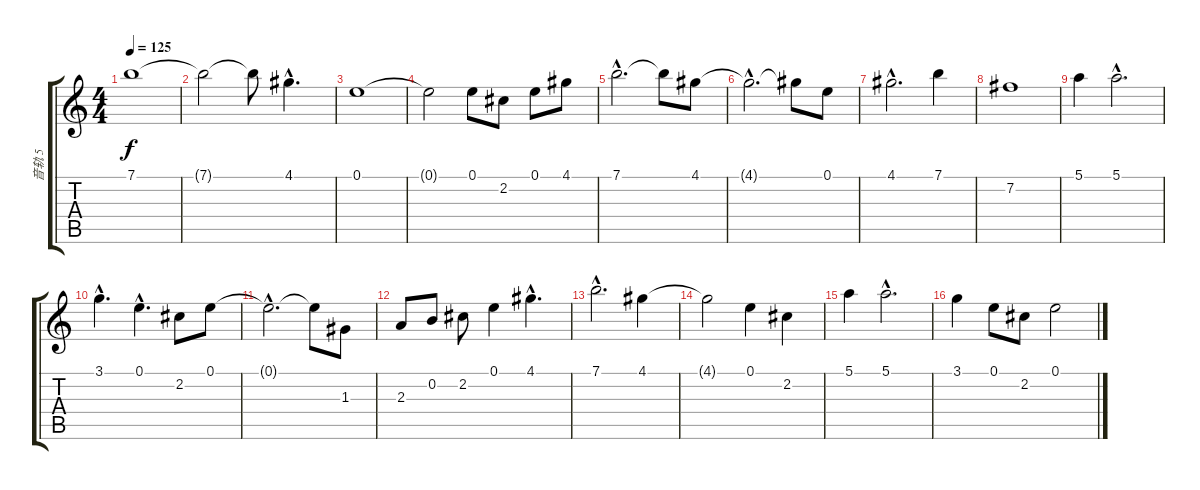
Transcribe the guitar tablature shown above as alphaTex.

\track ("音轨 5" "音轨 5") {instrument distortionguitar}
\staff {score tabs}
\tuning (E4 B3 G3 D3 A2 E2) {hide}
\ts (4 4)
\tempo 125
\clef g2
\ks c
7.1.1{dy f} |
7.1{t}.2 7.1{t}.8 4.1{hac}.4{d} |
0.1.1 |
0.1{t}.2 0.1.8 2.2.8 0.1.8 4.1.8 |
7.1{hac}.2{d} 7.1{t}.8 4.1.8 |
4.1{hac t}.2{d} 4.1{t}.8 0.1.8 |
4.1{hac}.2{d} 7.1.4 |
7.2.1 |
5.1.4 5.1{hac}.2{d} |
3.1{hac}.4{d} 0.1{hac}.4{d} 2.2.8 0.1.8 |
0.1{hac t}.2{d} 0.1{t}.8 1.3.8 |
2.3.8 0.2.8 2.2.8 0.1.4 4.1{hac}.4{d} |
7.1{hac}.2{d} 4.1.4 |
4.1{t}.2 0.1.4 2.2.4 |
5.1.4 5.1{hac}.2{d} |
3.1.4 0.1.8 2.2.8 0.1.2
